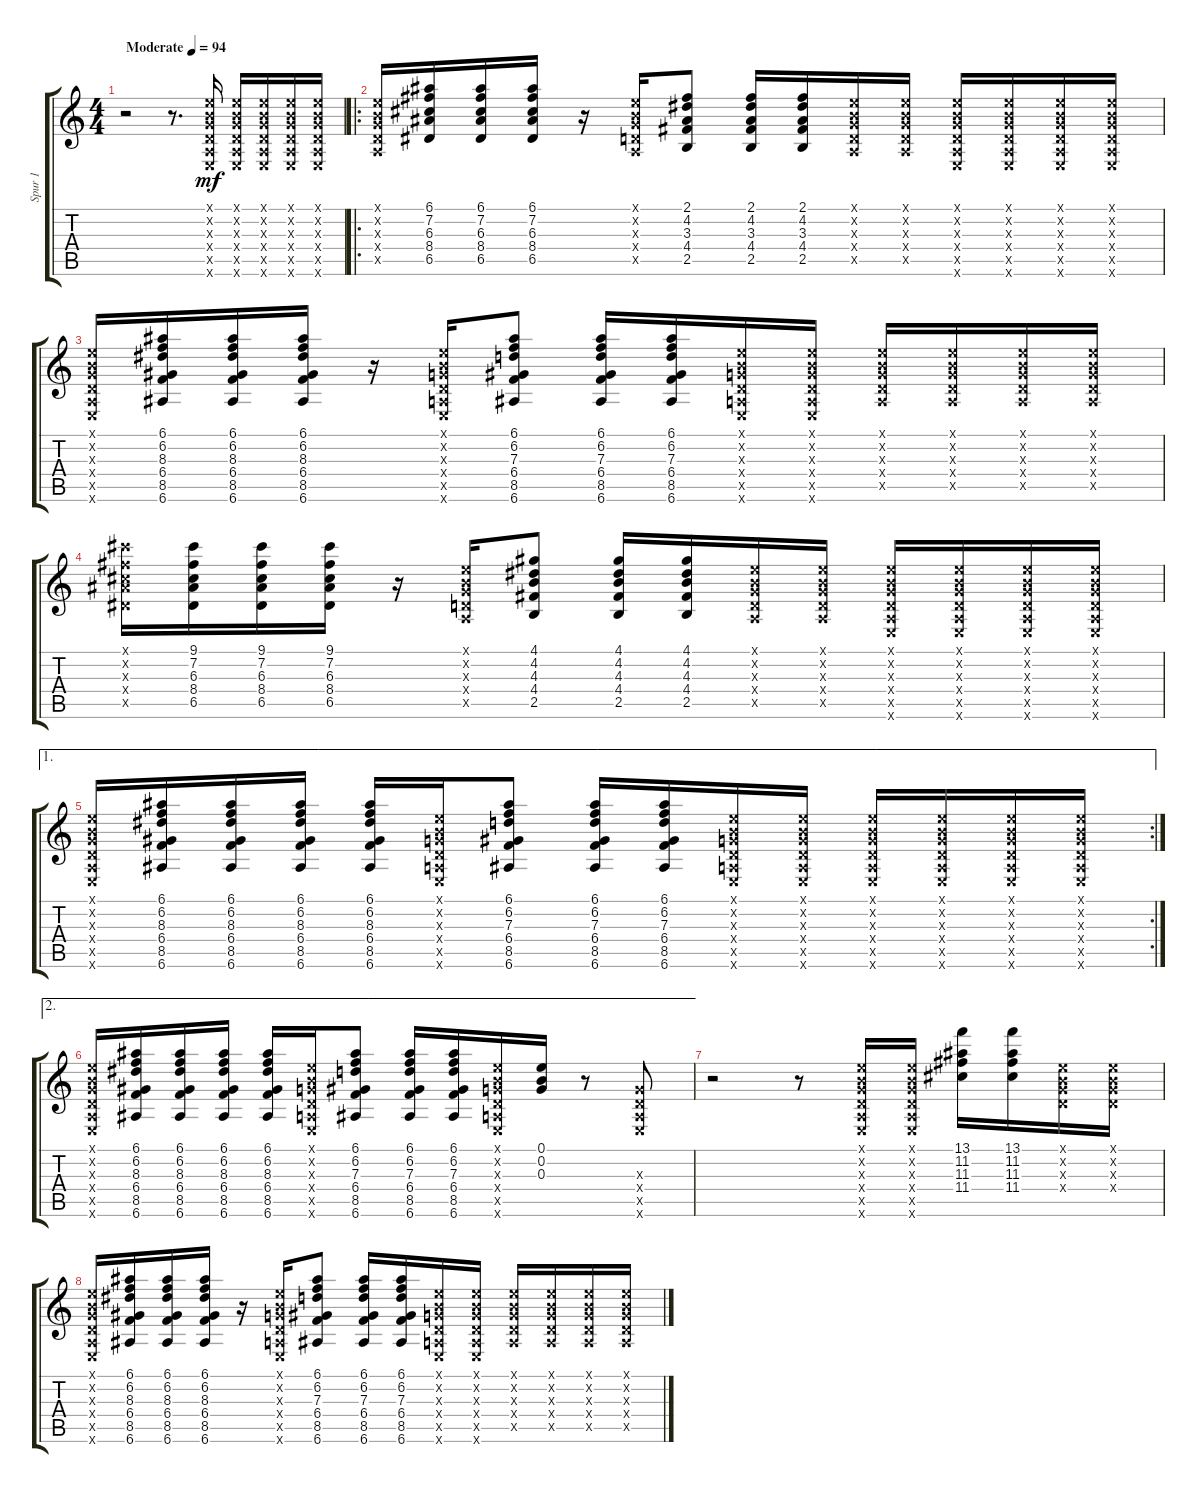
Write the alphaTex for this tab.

\track ("Spur 1" "Spur 1") {instrument distortionguitar}
\staff {score tabs}
\tuning (E4 B3 G3 D3 A2 E2) {hide}
\ts (4 4)
\tempo (94 "Moderate")
\clef g2
\ks c
r.2{dy mf instrument distortionguitar} r.8{d} (0.1{x} 0.2{x} 0.3{x} 0.4{x} 0.5{x} 0.6{x}).16 (0.1{x} 0.2{x} 0.3{x} 0.4{x} 0.5{x} 0.6{x}).16 (0.1{x} 0.2{x} 0.3{x} 0.4{x} 0.5{x} 0.6{x}).16 (0.1{x} 0.2{x} 0.3{x} 0.4{x} 0.5{x} 0.6{x}).16 (0.1{x} 0.2{x} 0.3{x} 0.4{x} 0.5{x} 0.6{x}).16 |
\ro
(0.1{x} 0.2{x} 0.3{x} 0.4{x} 0.5{x}).16 (6.1 7.2 6.3 8.4 6.5).16 (6.1 7.2 6.3 8.4 6.5).16 (6.1 7.2 6.3 8.4 6.5).16 r.16 (0.1{x} 0.2{x} 0.3{x} 0.4{x} 0.5{x}).16 (2.1 4.2 3.3 4.4 2.5).8 (2.1 4.2 3.3 4.4 2.5).16 (2.1 4.2 3.3 4.4 2.5).16 (0.1{x} 0.2{x} 0.3{x} 0.4{x} 0.5{x}).16 (0.1{x} 0.2{x} 0.3{x} 0.4{x} 0.5{x}).16 (0.1{x} 0.2{x} 0.3{x} 0.4{x} 0.5{x} 0.6{x}).16 (0.1{x} 0.2{x} 0.3{x} 0.4{x} 0.5{x} 0.6{x}).16 (0.1{x} 0.2{x} 0.3{x} 0.4{x} 0.5{x} 0.6{x}).16 (0.1{x} 0.2{x} 0.3{x} 0.4{x} 0.5{x} 0.6{x}).16 |
(0.1{x} 0.2{x} 0.3{x} 0.4{x} 0.5{x} 0.6{x}).16 (6.1 6.2 8.3 6.4 8.5 6.6).16 (6.1 6.2 8.3 6.4 8.5 6.6).16 (6.1 6.2 8.3 6.4 8.5 6.6).16 r.16 (0.1{x} 0.2{x} 0.3{x} 0.4{x} 0.5{x} 0.6{x}).16 (6.1 6.2 7.3 6.4 8.5 6.6).8 (6.1 6.2 7.3 6.4 8.5 6.6).16 (6.1 6.2 7.3 6.4 8.5 6.6).16 (0.1{x} 0.2{x} 0.3{x} 0.4{x} 0.5{x} 0.6{x}).16 (0.1{x} 0.2{x} 0.3{x} 0.4{x} 0.5{x} 0.6{x}).16 (0.1{x} 0.2{x} 0.3{x} 0.4{x} 0.5{x}).16 (0.1{x} 0.2{x} 0.3{x} 0.4{x} 0.5{x}).16 (0.1{x} 0.2{x} 0.3{x} 0.4{x} 0.5{x}).16 (0.1{x} 0.2{x} 0.3{x} 0.4{x} 0.5{x}).16 |
(9.1{x} 7.2{x} 6.3{x} 8.4{x} 6.5{x}).16 (9.1 7.2 6.3 8.4 6.5).16 (9.1 7.2 6.3 8.4 6.5).16 (9.1 7.2 6.3 8.4 6.5).16 r.16 (0.1{x} 0.2{x} 0.3{x} 0.4{x} 0.5{x}).16 (4.1 4.2 4.3 4.4 2.5).8 (4.1 4.2 4.3 4.4 2.5).16 (4.1 4.2 4.3 4.4 2.5).16 (0.1{x} 0.2{x} 0.3{x} 0.4{x} 0.5{x}).16 (0.1{x} 0.2{x} 0.3{x} 0.4{x} 0.5{x}).16 (0.1{x} 0.2{x} 0.3{x} 0.4{x} 0.5{x} 0.6{x}).16 (0.1{x} 0.2{x} 0.3{x} 0.4{x} 0.5{x} 0.6{x}).16 (0.1{x} 0.2{x} 0.3{x} 0.4{x} 0.5{x} 0.6{x}).16 (0.1{x} 0.2{x} 0.3{x} 0.4{x} 0.5{x} 0.6{x}).16 |
\ae 1
\rc 2
(0.1{x} 0.2{x} 0.3{x} 0.4{x} 0.5{x} 0.6{x}).16 (6.1 6.2 8.3 6.4 8.5 6.6).16 (6.1 6.2 8.3 6.4 8.5 6.6).16 (6.1 6.2 8.3 6.4 8.5 6.6).16 (6.1 6.2 8.3 6.4 8.5 6.6).16 (0.1{x} 0.2{x} 0.3{x} 0.4{x} 0.5{x} 0.6{x}).16 (6.1 6.2 7.3 6.4 8.5 6.6).8 (6.1 6.2 7.3 6.4 8.5 6.6).16 (6.1 6.2 7.3 6.4 8.5 6.6).16 (0.1{x} 0.2{x} 0.3{x} 0.4{x} 0.5{x} 0.6{x}).16 (0.1{x} 0.2{x} 0.3{x} 0.4{x} 0.5{x} 0.6{x}).16 (0.1{x} 0.2{x} 0.3{x} 0.4{x} 0.5{x} 0.6{x}).16 (0.1{x} 0.2{x} 0.3{x} 0.4{x} 0.5{x} 0.6{x}).16 (0.1{x} 0.2{x} 0.3{x} 0.4{x} 0.5{x} 0.6{x}).16 (0.1{x} 0.2{x} 0.3{x} 0.4{x} 0.5{x} 0.6{x}).16 |
\ae 2
(0.1{x} 0.2{x} 0.3{x} 0.4{x} 0.5{x} 0.6{x}).16 (6.1 6.2 8.3 6.4 8.5 6.6).16 (6.1 6.2 8.3 6.4 8.5 6.6).16 (6.1 6.2 8.3 6.4 8.5 6.6).16 (6.1 6.2 8.3 6.4 8.5 6.6).16 (0.1{x} 0.2{x} 0.3{x} 0.4{x} 0.5{x} 0.6{x}).16 (6.1 6.2 7.3 6.4 8.5 6.6).8 (6.1 6.2 7.3 6.4 8.5 6.6).16 (6.1 6.2 7.3 6.4 8.5 6.6).16 (0.1{x} 0.2{x} 0.3{x} 0.4{x} 0.5{x} 0.6{x}).16 (0.1 0.2 0.3).16 r.8 (0.3{x} 0.4{x} 0.5{x} 0.6{x}).8 |
r.2 r.8 (0.1{x} 0.2{x} 0.3{x} 0.4{x} 0.5{x} 0.6{x}).16 (0.1{x} 0.2{x} 0.3{x} 0.4{x} 0.5{x} 0.6{x}).16 (13.1 11.2 11.3 11.4).16 (13.1 11.2 11.3 11.4).16 (0.1{x} 0.2{x} 0.3{x} 0.4{x}).16 (0.1{x} 0.2{x} 0.3{x} 0.4{x}).16 |
(0.1{x} 0.2{x} 0.3{x} 0.4{x} 0.5{x} 0.6{x}).16 (6.1 6.2 8.3 6.4 8.5 6.6).16 (6.1 6.2 8.3 6.4 8.5 6.6).16 (6.1 6.2 8.3 6.4 8.5 6.6).16 r.16 (0.1{x} 0.2{x} 0.3{x} 0.4{x} 0.5{x} 0.6{x}).16 (6.1 6.2 7.3 6.4 8.5 6.6).8 (6.1 6.2 7.3 6.4 8.5 6.6).16 (6.1 6.2 7.3 6.4 8.5 6.6).16 (0.1{x} 0.2{x} 0.3{x} 0.4{x} 0.5{x} 0.6{x}).16 (0.1{x} 0.2{x} 0.3{x} 0.4{x} 0.5{x} 0.6{x}).16 (0.1{x} 0.2{x} 0.3{x} 0.4{x} 0.5{x}).16 (0.1{x} 0.2{x} 0.3{x} 0.4{x} 0.5{x}).16 (0.1{x} 0.2{x} 0.3{x} 0.4{x} 0.5{x}).16 (0.1{x} 0.2{x} 0.3{x} 0.4{x} 0.5{x}).16
